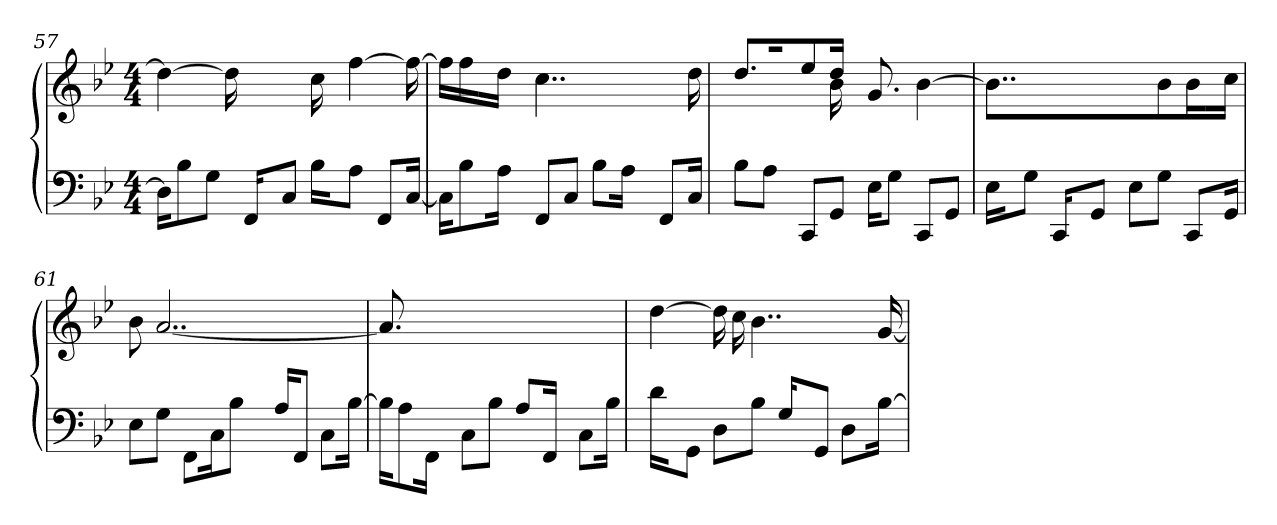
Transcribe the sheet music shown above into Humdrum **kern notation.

**kern	**kern
*part2	*part1
*staff2	*staff1
*clefF4	*clefG2
*k[b-e-]	*k[b-e-]
*g:	*g:
*M4/4	*M4/4
=57	=57
16DKL]	4dd_
8B-	.
8GJ	.
.	16dd]
16FFKL	4ryy
16ryy	.
8CJ	.
16B-KL	16cc
16ryy	16ryy
8AJ	[4ff
8FFL	.
[16CJk	16ff_
=58	=58
16CKL]	16ffLL]
8B-	16ff
.	16ryy
16AJk	16ddJJ
16ryy	16ryy
8FFL	4..cc
8CJ	.
8B-L	.
16AJk	.
16ryy	8.ryy
8FFL	.
16CJk	16dd
=59	=59
*	*^
16ryy	16ryy	4..ryy
8B-L	8.ddL	.
8AJ	.	.
.	16ryy	.
8CCL	8ee-	.
8GGJ	16ddJk	16b-
.	16ryy	2ryy
16E-KL	8.g	.
8GJ	.	.
8CCL	[4b-	.
8GGJ	.	.
*	*v	*v
=60	=60
16E-KL	4..b-]
16ryy	.
8GJ	.
16CCKL	.
16ryy	.
8GGJ	.
.	8.ryy
8E-L	.
8GJ	8b-
8CCL	16b-KL
.	16ryy
16GGJk	16ccJJ
=61	=61
8E-L	8b-
8GJ	[2..a
8FFL	.
16CK	.
8B-J	.
16ryy	.
16AKL	.
8FFJ	.
8CL	.
[16B-Jk	.
=62	=62
16B-KL]	8.a]
8A	.
16FFJk	2ryy
16ryy	.
8CL	.
8B-J	.
8AL	.
16FFJk	4ryy
16ryy	.
8CL	.
16B-Jk	16ryy
=63	=63
16ryy	16ryy
16dKL	[4dd
16ryy	.
8GGJ	.
8DL	16dd]
.	16cc
8B-J	4..b-
16GKL	.
16ryy	.
8GGJ	.
8DL	.
.	16ryy
[16B-Jk	[16g
=	=
*-	*-
